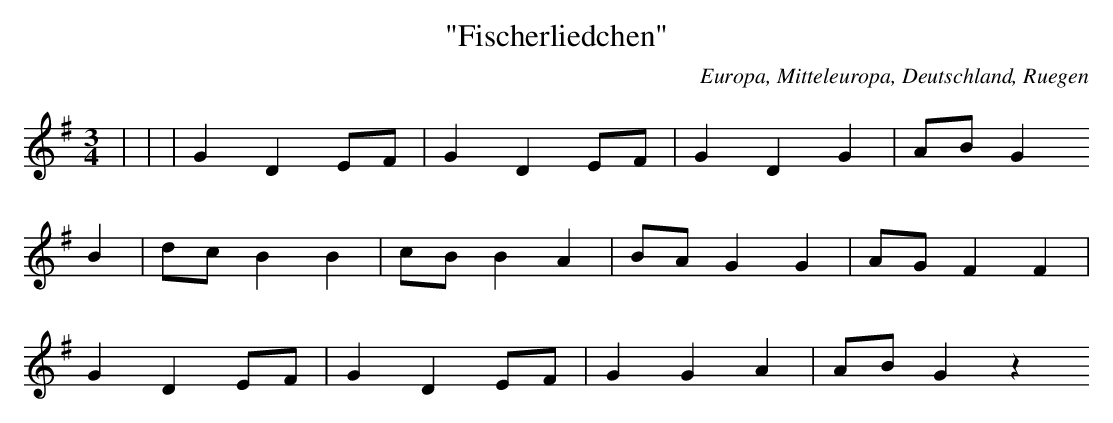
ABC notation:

X:1
T: "Fischerliedchen"
O: Europa, Mitteleuropa, Deutschland, Ruegen
M: 3/4
L: 1/8
K: G
 |  |  | G2D2EF | G2D2EF | G2D2G2 | ABG2
B2 | dcB2B2 | cBB2A2 | BAG2G2 | AGF2F2 |
G2D2EF | G2D2EF | G2G2A2 | ABG2z2
